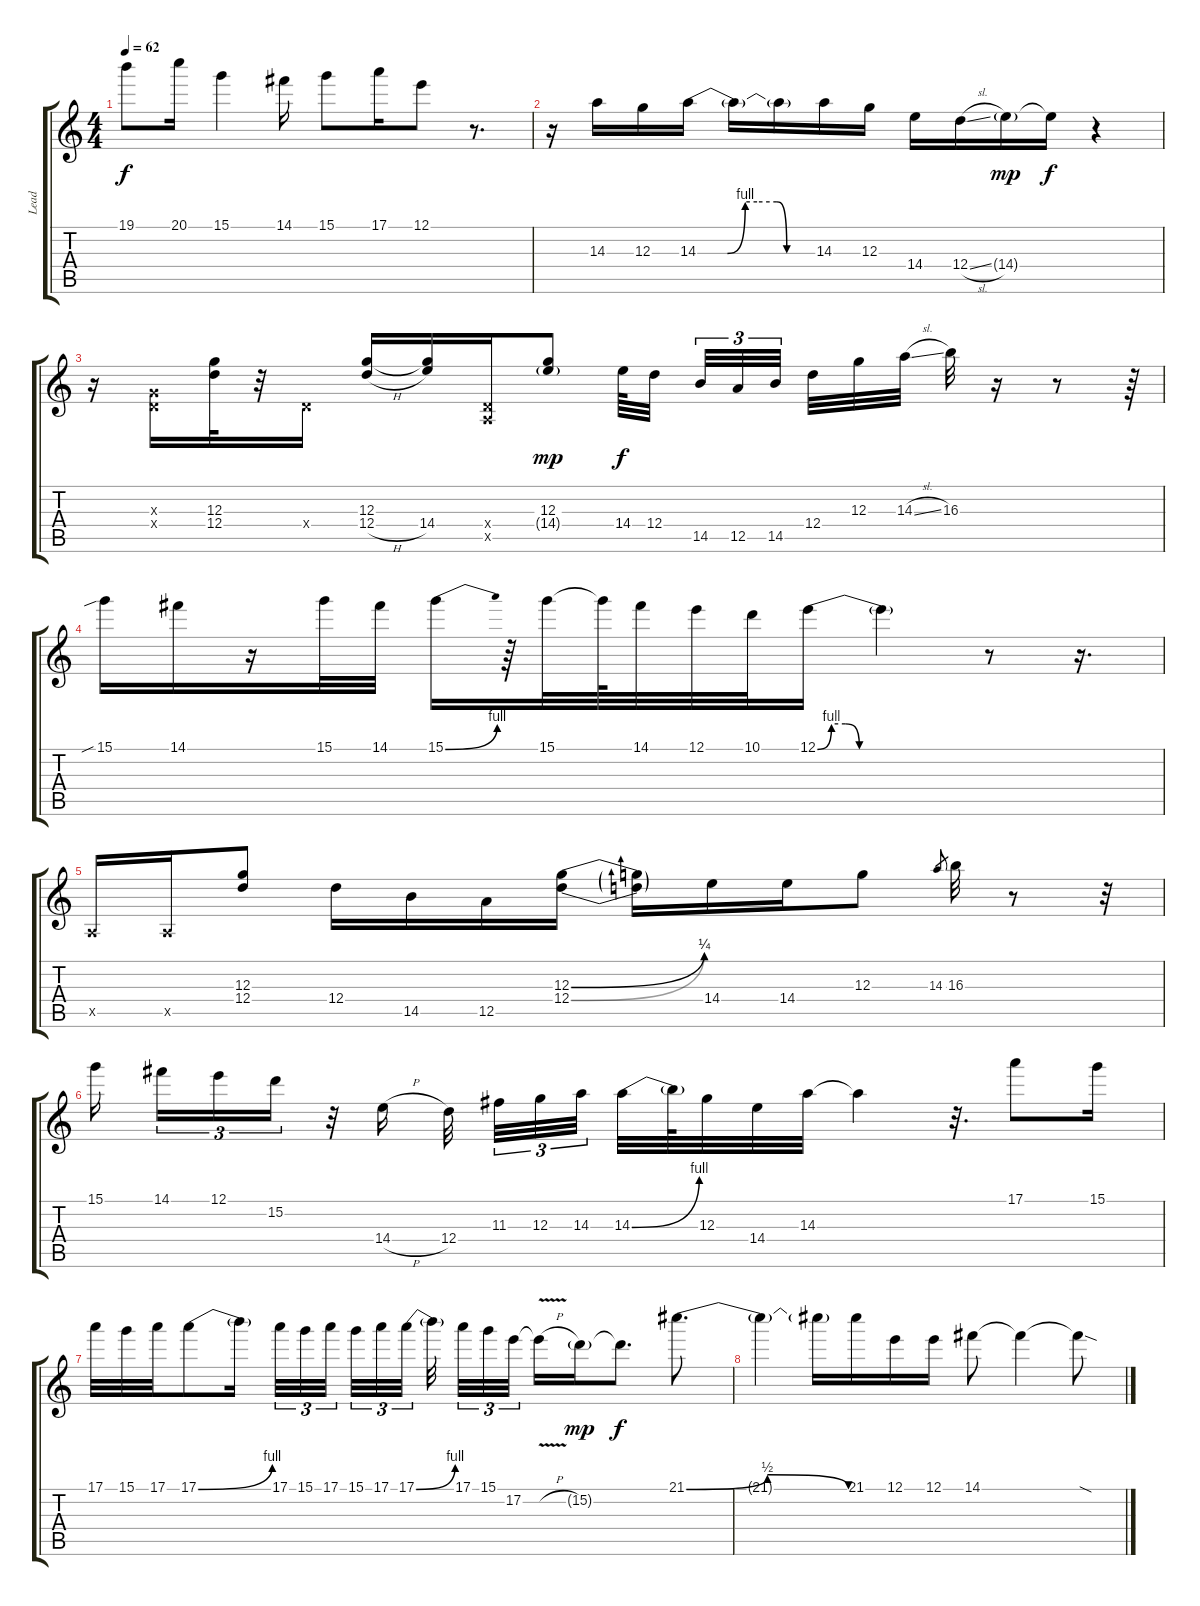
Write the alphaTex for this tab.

\track ("Lead" "Lead") {instrument overdrivenguitar}
\staff {score tabs}
\tuning (E4 B3 G3 D3 A2 E2) {hide}
\ts (4 4)
\tempo 62
\clef g2
\ks c
19.1.8{dy f} 20.1.16 15.1.4 14.1.16 15.1.8 17.1.16 12.1.8 r.8{d} |
r.16 14.3.16 12.3.16 14.3{be (custom 0 0 15 0 24 4 30 4 40 4 45 0 60 0)}.16 14.3{t}.16 14.3{t}.16 14.3.16 12.3.16 14.4.16 12.4{sl}.16 14.4{g}.16{dy mp} 14.4{t}.16{dy f} r.4 |
r.16 (0.3{x} 0.4{x}).16 (12.3 12.4).32 r.32 0.4{x}.16 (12.3 12.4{h}).16 (12.3{t} 14.4).16 (0.4{x} 0.5{x}).16 (12.3 14.4{g}).8{dy mp} 14.4.64{dy f} 12.4.32{beam splitsecondary} 14.5.32{tu (3 2)} 12.5.32{tu (3 2)} 14.5.32{tu (3 2) beam splitsecondary} 12.4.32 12.3.32 14.3{sl}.32 16.3.32 r.16 r.8 r.64 |
15.1{sib}.16 14.1.16 r.16 15.1.32 14.1.32 15.1{be (bend 0 0 60 4)}.16 r.64 15.1.32 15.1{t}.64 14.1.32 12.1.32 10.1.32 12.1{be (custom 0 0 5 4 10 4 15 0 22 0 30 0 60 0)}.16 12.1{t}.4 r.8 r.16{d} |
0.5{x}.16 0.5{x}.16 (12.3 12.4).8 12.4.16 14.5.16 12.5.16 (12.3{be (bend 0 0 60 1)} 12.4{be (bend 0 0 60 1)}).16 (12.3{t} 12.4{t}).16 14.4.16 14.4.16 12.3.8 14.3.8{gr} 16.3.32 r.8 r.32 |
15.1.16{beam splitsecondary} 14.1.16{tu (3 2)} 12.1.16{tu (3 2)} 15.2.16{tu (3 2)} r.32 14.4{h}.16 12.4.32{beam splitsecondary} 11.3.32{tu (3 2)} 12.3.32{tu (3 2)} 14.3.32{tu (3 2) beam splitsecondary} 14.3{be (bend 0 0 60 4)}.32 14.3{t}.64 12.3.32 14.4.32 14.3.32 14.3{t}.4 r.32{d} 17.1.8 15.1.16 |
17.1.32 15.1.32 17.1.32 17.1{be (bend 0 0 60 4)}.8 17.1{t}.16 17.1.32{tu (3 2)} 15.1.32{tu (3 2)} 17.1.32{tu (3 2) beam splitsecondary} 15.1.32{tu (3 2)} 17.1.32{tu (3 2)} 17.1{be (bend 0 0 60 4)}.32{tu (3 2) beam splitsecondary} 17.1{t}.32{beam splitsecondary} 17.1.32{tu (3 2)} 15.1.32{tu (3 2)} 17.2.32{tu (3 2)} 17.2{v h t}.16 15.2{g}.16{dy mp} 15.2{t}.8{d dy f} 21.1{be (bendrelease 0 0 15 2 45 2 60 0)}.8{d} |
21.1{t}.4 21.1{t}.16 21.1.16 12.1.16 12.1.16 14.1.8 14.1{t}.4 14.1{sod t}.8
